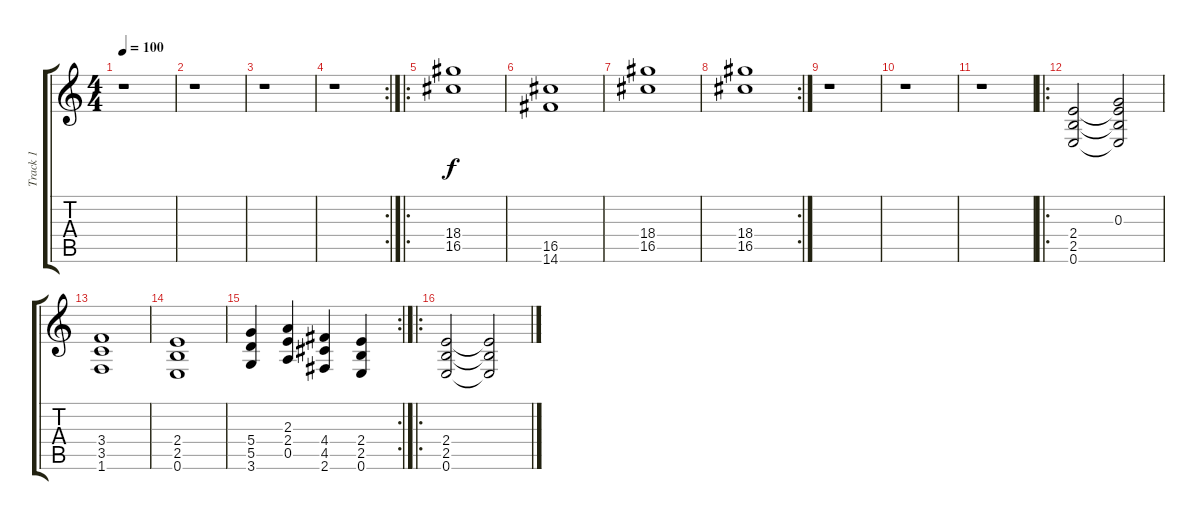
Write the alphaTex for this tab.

\track ("Track 1" "Track 1") {instrument distortionguitar}
\staff {score tabs}
\tuning (E4 B3 G3 D3 A2 E2) {hide}
\ts (4 4)
\tempo 100
\clef g2
\ks c
r.1{dy f instrument distortionguitar} |
r.1 |
r.1 |
\rc 2
r.1 |
\ro
(18.4 16.5).1{volume 12} |
(16.5 14.6).1 |
(18.4 16.5).1 |
\rc 2
(18.4 16.5).1 |
r.1 |
r.1 |
r.1 |
\ro
(2.4 2.5 0.6).2 (0.3 2.4{t} 2.5{t} 0.6{t}).2 |
(3.4 3.5 1.6).1 |
(2.4 2.5 0.6).1 |
\rc 2
(5.4 5.5 3.6).4 (2.3 2.4 0.5).4 (4.4 4.5 2.6).4 (2.4 2.5 0.6).4 |
\ro
(2.4 2.5 0.6).2 (2.4{t} 2.5{t} 0.6{t}).2
